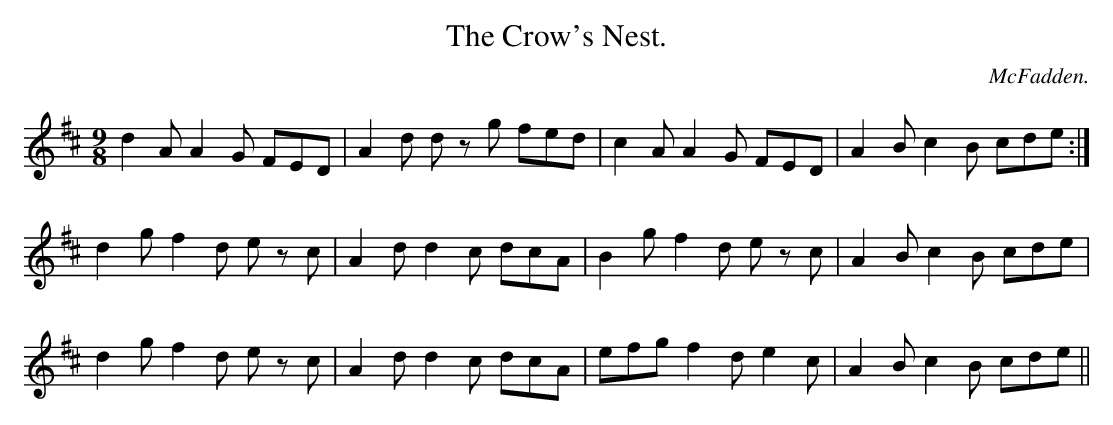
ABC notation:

X:1
T: Crow's Nest., The
C: McFadden.
M: 9/8
K: D
d2 A A2 G FED | A2 d d z g fed | c2 A A2 G FED | A2 B c2 B cde :|
d2 g f2 d e z c | A2 d d2 c dcA | B2 g f2 d e z c | A2 B c2 B cde |
d2 g f2 d e z c | A2 d d2 c dcA | efg f2 d e2 c | A2 B c2 B cde ||
